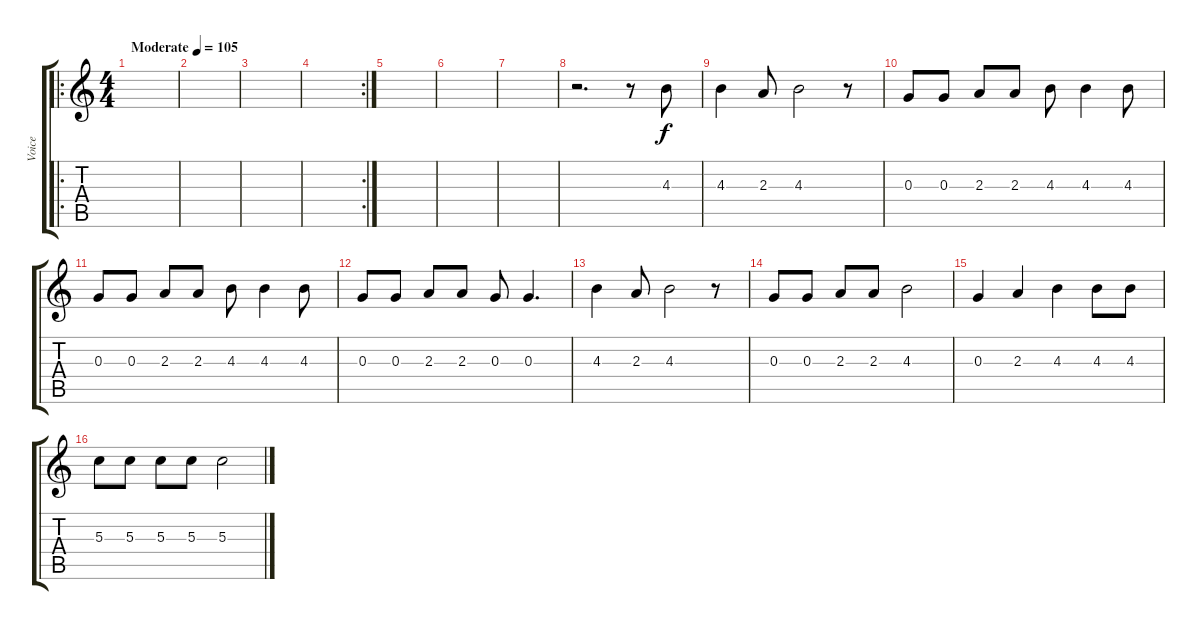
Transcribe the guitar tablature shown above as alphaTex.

\track ("Voice" "Voice") {instrument distortionguitar}
\staff {score tabs}
\tuning (E4 B3 G3 D3 A2 E2) {hide}
\ro
\ts (4 4)
\tempo (105 "Moderate")
\clef g2
\ks c
|
|
|
\rc 2
|
|
|
|
r.2{d} r.8 4.3.8 |
4.3.4 2.3.8 4.3.2 r.8 |
0.3.8 0.3.8 2.3.8 2.3.8 4.3.8 4.3.4 4.3.8 |
0.3.8 0.3.8 2.3.8 2.3.8 4.3.8 4.3.4 4.3.8 |
0.3.8 0.3.8 2.3.8 2.3.8 0.3.8 0.3.4{d} |
4.3.4 2.3.8 4.3.2 r.8 |
0.3.8 0.3.8 2.3.8 2.3.8 4.3.2 |
0.3.4 2.3.4 4.3.4 4.3.8 4.3.8 |
5.3.8 5.3.8 5.3.8 5.3.8 5.3.2
